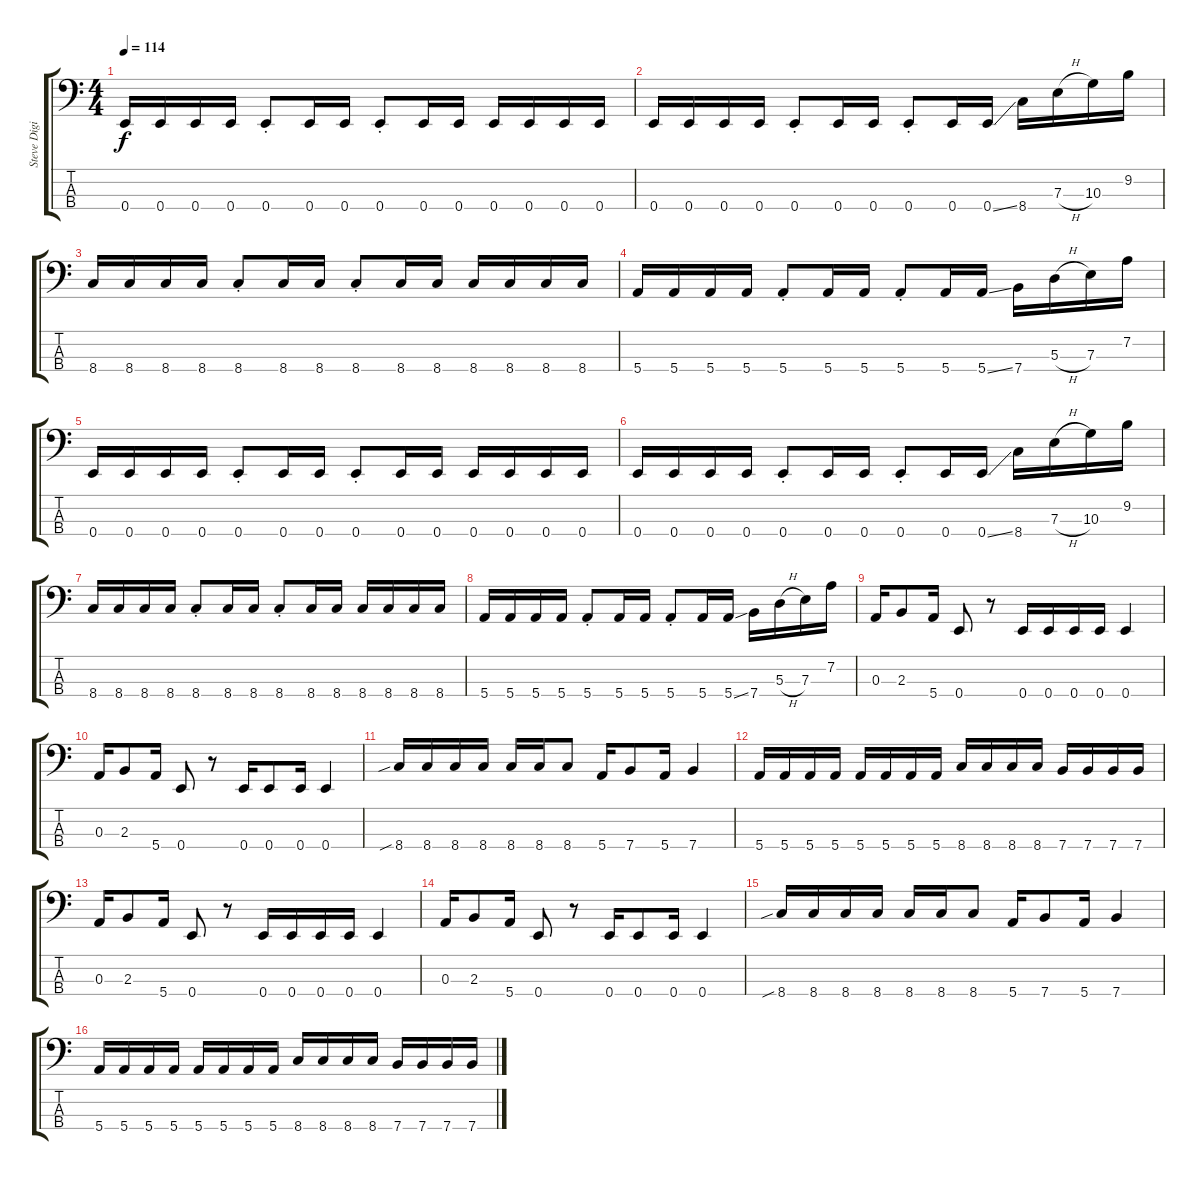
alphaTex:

\track ("Steve Digiorgio" "Steve Digi") {instrument fretlessbass}
\staff {score tabs}
\tuning (G2 D2 A1 E1) {hide}
\ts (4 4)
\tempo 114
\clef f4
\ks c
0.4.16{dy f} 0.4.16 0.4.16 0.4.16 0.4{st}.8 0.4.16 0.4.16 0.4{st}.8 0.4.16 0.4.16 0.4.16 0.4.16 0.4.16 0.4.16 |
0.4.16 0.4.16 0.4.16 0.4.16 0.4{st}.8 0.4.16 0.4.16 0.4{st}.8 0.4.16 0.4{ss}.16 8.4.16 7.3{h}.16 10.3.16 9.2.16 |
8.4.16 8.4.16 8.4.16 8.4.16 8.4{st}.8 8.4.16 8.4.16 8.4{st}.8 8.4.16 8.4.16 8.4.16 8.4.16 8.4.16 8.4.16 |
5.4.16 5.4.16 5.4.16 5.4.16 5.4{st}.8 5.4.16 5.4.16 5.4{st}.8 5.4.16 5.4{ss}.16 7.4.16 5.3{h}.16 7.3.16 7.2.16 |
0.4.16 0.4.16 0.4.16 0.4.16 0.4{st}.8 0.4.16 0.4.16 0.4{st}.8 0.4.16 0.4.16 0.4.16 0.4.16 0.4.16 0.4.16 |
0.4.16 0.4.16 0.4.16 0.4.16 0.4{st}.8 0.4.16 0.4.16 0.4{st}.8 0.4.16 0.4{ss}.16 8.4.16 7.3{h}.16 10.3.16 9.2.16 |
8.4.16 8.4.16 8.4.16 8.4.16 8.4{st}.8 8.4.16 8.4.16 8.4{st}.8 8.4.16 8.4.16 8.4.16 8.4.16 8.4.16 8.4.16 |
5.4.16 5.4.16 5.4.16 5.4.16 5.4{st}.8 5.4.16 5.4.16 5.4{st}.8 5.4.16 5.4{ss}.16 7.4.16 5.3{h}.16 7.3.16 7.2.16 |
0.3.16 2.3.8 5.4.16 0.4.8 r.8 0.4.16 0.4.16 0.4.16 0.4.16 0.4.4 |
0.3.16 2.3.8 5.4.16 0.4.8 r.8 0.4.16 0.4.8 0.4.16 0.4.4 |
8.4{sib}.16 8.4.16 8.4.16 8.4.16 8.4.16 8.4.16 8.4.8 5.4.16 7.4.8 5.4.16 7.4.4 |
5.4.16 5.4.16 5.4.16 5.4.16 5.4.16 5.4.16 5.4.16 5.4.16 8.4.16 8.4.16 8.4.16 8.4.16 7.4.16 7.4.16 7.4.16 7.4.16 |
0.3.16 2.3.8 5.4.16 0.4.8 r.8 0.4.16 0.4.16 0.4.16 0.4.16 0.4.4 |
0.3.16 2.3.8 5.4.16 0.4.8 r.8 0.4.16 0.4.8 0.4.16 0.4.4 |
8.4{sib}.16 8.4.16 8.4.16 8.4.16 8.4.16 8.4.16 8.4.8 5.4.16 7.4.8 5.4.16 7.4.4 |
5.4.16 5.4.16 5.4.16 5.4.16 5.4.16 5.4.16 5.4.16 5.4.16 8.4.16 8.4.16 8.4.16 8.4.16 7.4.16 7.4.16 7.4.16 7.4.16
